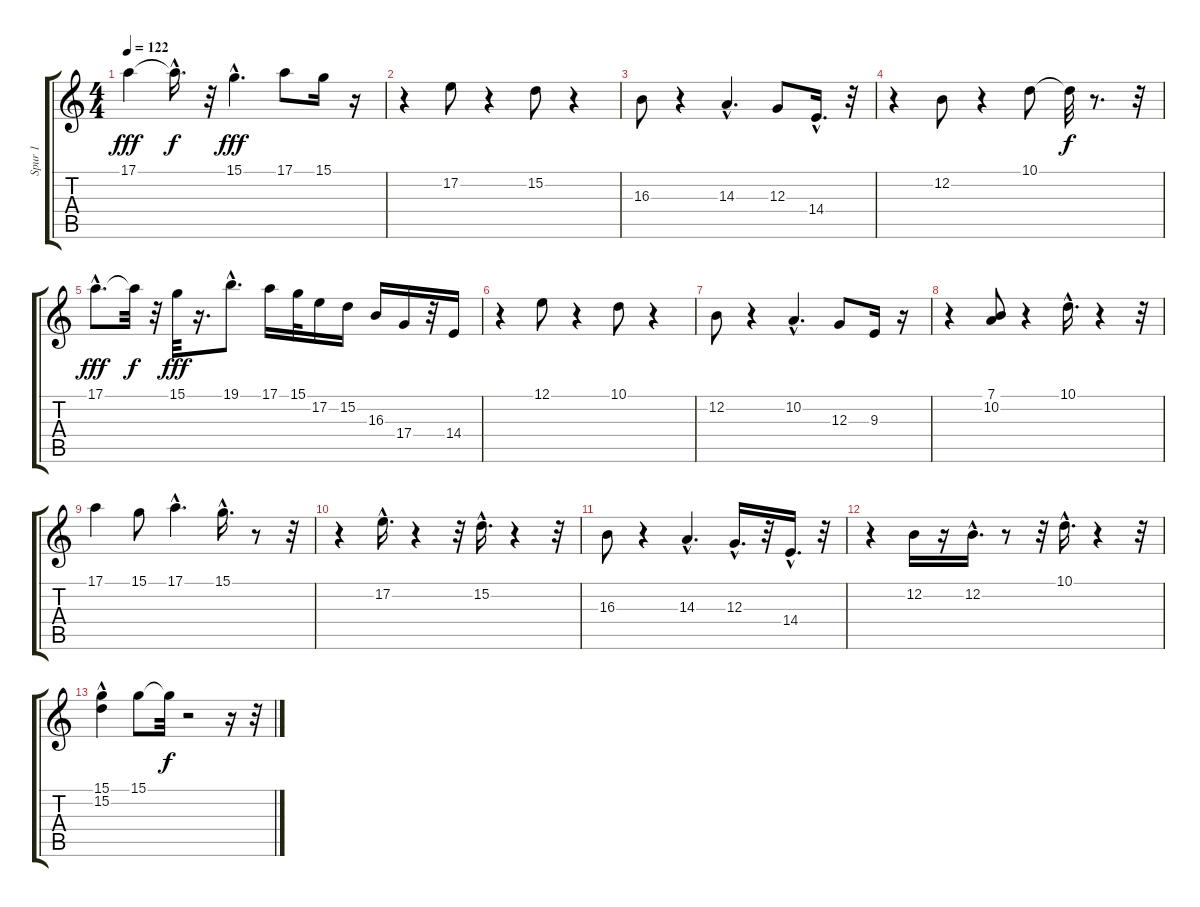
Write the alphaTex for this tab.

\track ("Spur 1" "Spur 1") {instrument pad3polysynth}
\staff {score tabs}
\tuning (E4 B3 G3 D3 A2 E2) {hide}
\ts (4 4)
\tempo 122
\clef g2
\ks c
17.1.4{dy fff} 17.1{hac t}.16{d dy f} r.32 15.1{hac}.4{d dy fff} 17.1.8 15.1.16 r.16 |
r.4 17.2.8 r.4 15.2.8 r.4 |
16.3.8 r.4 14.3{hac}.4{d} 12.3.8 14.4{hac}.16{d} r.32 |
r.4 12.2.8 r.4 10.1.8 10.1{t}.32{dy f} r.8{d} r.32 |
17.1{hac}.8{d dy fff} 17.1{t}.32{dy f} r.32 15.1.32{dy fff} r.16{d} 19.1{hac}.8{d} 17.1.16 15.1.32 17.2.16 15.2.16 16.3.16 17.4.16 r.32 14.4.16 |
r.4 12.1.8{instrument pad3polysynth} r.4 10.1.8 r.4 |
12.2.8 r.4 10.2{hac}.4{d} 12.3.8 9.3.16 r.16 |
r.4 (7.1 10.2).8 r.4 10.1{hac}.16{d} r.4 r.32 |
17.1.4 15.1.8 17.1{hac}.4{d} 15.1{hac}.16{d} r.8 r.32 |
r.4 17.2{hac}.16{d} r.4 r.32 15.2{hac}.16{d} r.4 r.32 |
16.3.8 r.4 14.3{hac}.4{d} 12.3{hac}.16{d} r.32 14.4{hac}.16{d} r.32 |
r.4 12.2.16 r.16 12.2{hac}.16{d} r.8 r.32 10.1{hac}.16{d} r.4 r.32 |
(15.1 15.2{hac}).4 15.1.8 15.1{t}.32{dy f} r.2 r.16 r.32
